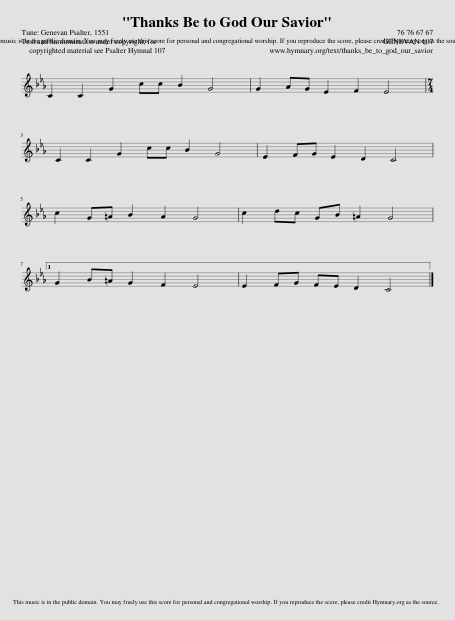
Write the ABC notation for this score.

X:1
L:1/8
M:7/4
I:linebreak $
K:Eb
V:1 treble
V:1
 C2 C2 G2 cc B2 G4 |[M:6/4] G2 AG E2 F2 E4 |$[M:7/4] C2 C2 G2 cc B2 G4 |[M:6/4] E2 FG E2 D2 C4 |$ c2 G=A B2 A2 G4 | %5
 c2 dc GB =A2 G4 |1$ G2 B=A G2 F2 E4 | E2 FG FE D2 C4 |] %8
